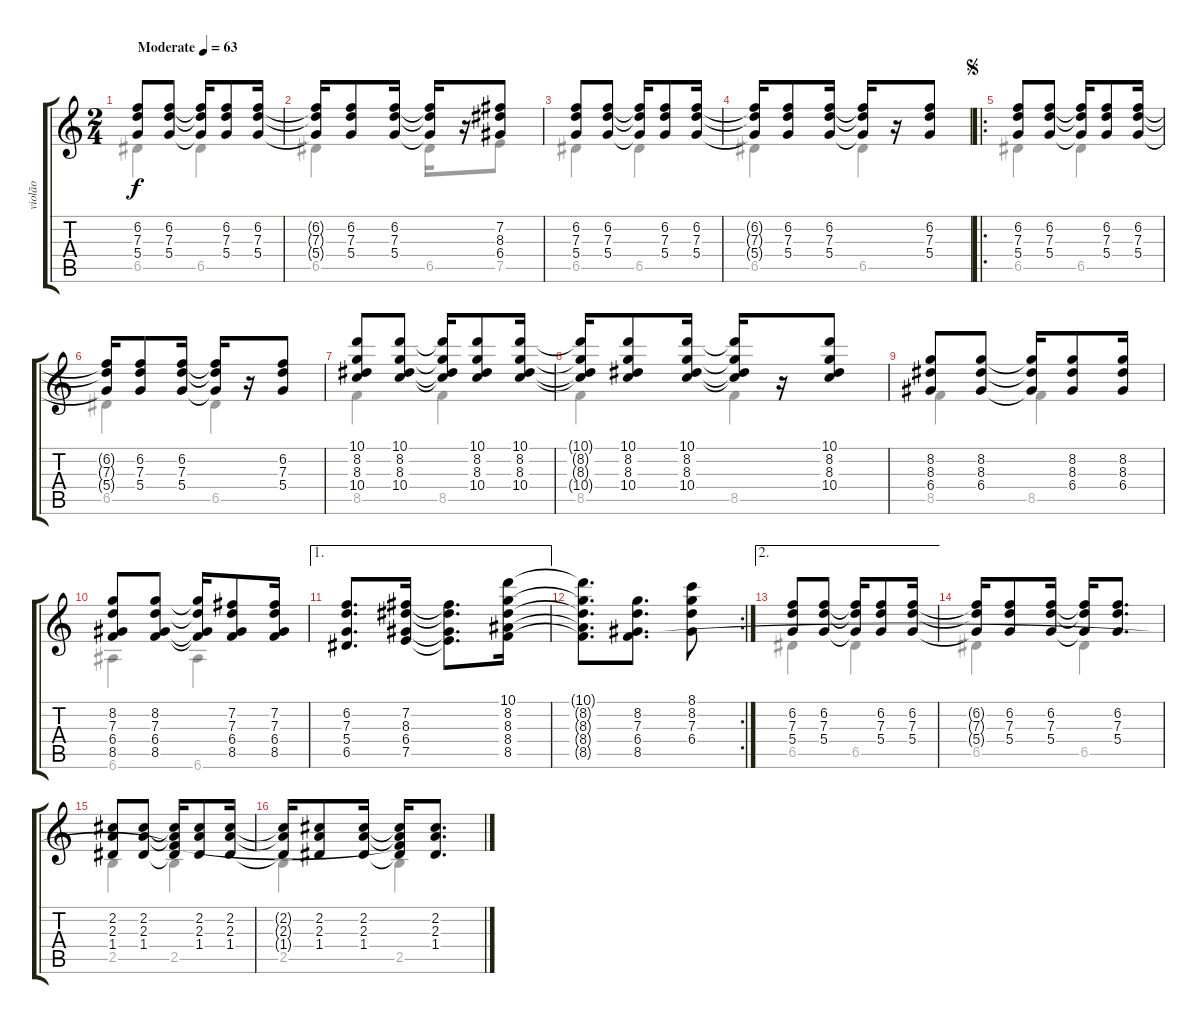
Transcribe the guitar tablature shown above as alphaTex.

\track ("violão" "violão") {instrument acousticguitarnylon}
\staff {score tabs}
\tuning (E4 B3 G3 D3 A2 E2) {hide}
\voice
\ts (2 4)
\tempo (63 "Moderate")
\clef g2
\ks c
(6.2 7.3 5.4).8{dy f instrument acousticguitarnylon} (6.2 7.3 5.4).8 (6.2{t} 7.3{t} 5.4{t}).16 (6.2 7.3 5.4).8 (6.2 7.3 5.4).16 |
(6.2{t} 7.3{t} 5.4{t}).16 (6.2 7.3 5.4).8 (6.2 7.3 5.4).16 (6.2{t} 7.3{t} 5.4{t}).16 r.16 (7.2 8.3 6.4).8 |
(6.2 7.3 5.4).8 (6.2 7.3 5.4).8 (6.2{t} 7.3{t} 5.4{t}).16 (6.2 7.3 5.4).8 (6.2 7.3 5.4).16 |
(6.2{t} 7.3{t} 5.4{t}).16 (6.2 7.3 5.4).8 (6.2 7.3 5.4).16 (6.2{t} 7.3{t} 5.4{t}).16 r.16 (6.2 7.3 5.4).8 |
\ro
\jump segno
(6.2 7.3 5.4).8 (6.2 7.3 5.4).8 (6.2{t} 7.3{t} 5.4{t}).16 (6.2 7.3 5.4).8 (6.2 7.3 5.4).16 |
(6.2{t} 7.3{t} 5.4{t}).16 (6.2 7.3 5.4).8 (6.2 7.3 5.4).16 (6.2{t} 7.3{t} 5.4{t}).16 r.16 (6.2 7.3 5.4).8 |
(10.1 8.2 8.3 10.4).8 (10.1 8.2 8.3 10.4).8 (10.1{t} 8.2{t} 8.3{t} 10.4{t}).16 (10.1 8.2 8.3 10.4).8 (10.1 8.2 8.3 10.4).16 |
(10.1{t} 8.2{t} 8.3{t} 10.4{t}).16 (10.1 8.2 8.3 10.4).8 (10.1 8.2 8.3 10.4).16 (10.1{t} 8.2{t} 8.3{t} 10.4{t}).16 r.16 (10.1 8.2 8.3 10.4).8 |
(8.2 8.3 6.4).8 (8.2 8.3 6.4).8 (8.2{t} 8.3{t} 6.4{t}).16 (8.2 8.3 6.4).8 (8.2 8.3 6.4).16 |
(8.2 7.3 6.4 8.5).8 (8.2 7.3 6.4 8.5).8 (8.2{t} 7.3{t} 6.4{t} 8.5{t}).16 (7.2 7.3 6.4 8.5).8 (7.2 7.3 6.4 8.5).16 |
\ae 1
(6.2 7.3 5.4 6.5).8{d} (7.2 8.3 6.4 7.5).16 (7.2{t} 8.3{t} 6.4{t} 7.5{t}).8{d} (10.1 8.2 8.3 8.4 8.5).16 |
\rc 2
(10.1{t} 8.2{t} 8.3{t} 8.4{t} 8.5{t}).8{d} (8.2 7.3 6.4 8.5).8{d} (8.1 8.2 7.3 6.4).8 |
\ae 2
(6.2 7.3 5.4).8 (6.2 7.3 5.4).8 (6.2{t} 7.3{t} 5.4{t}).16 (6.2 7.3 5.4).8 (6.2 7.3 5.4).16 |
(6.2{t} 7.3{t} 5.4{t}).16 (6.2 7.3 5.4).8 (6.2 7.3 5.4).16 (6.2{t} 7.3{t} 5.4{t}).16 (6.2 7.3 5.4).8{d} |
(2.2 2.3 1.4).8 (2.2 2.3 1.4).8 (2.2{t} 2.3{t} 1.4{t} 8.5{t}).16 (2.2 2.3 1.4).8 (2.2 2.3 1.4).16 |
(2.2{t} 2.3{t} 1.4{t}).16 (2.2 2.3 1.4).8 (2.2 2.3 1.4).16 (2.2{t} 2.3{t} 1.4{t} 8.5{t}).16 (2.2 2.3 1.4).8{d}
\voice
\clef g2
\ottava regular
\simile none
\ks c
6.5.4{dy f} 6.5.4 |
6.5.4 6.5.16 r.16 7.5.8 |
6.5.4 6.5.4 |
6.5.4 6.5.4 |
6.5.4 6.5.4 |
6.5.4 6.5.4 |
8.5.4 8.5.4 |
8.5.4 8.5.4 |
8.5.4 8.5.4 |
6.6.4 6.6.4 |
|
|
6.5.4 6.5.4 |
6.5.4 6.5.4 |
2.5.4 2.5.4 |
2.5.4 2.5.4
